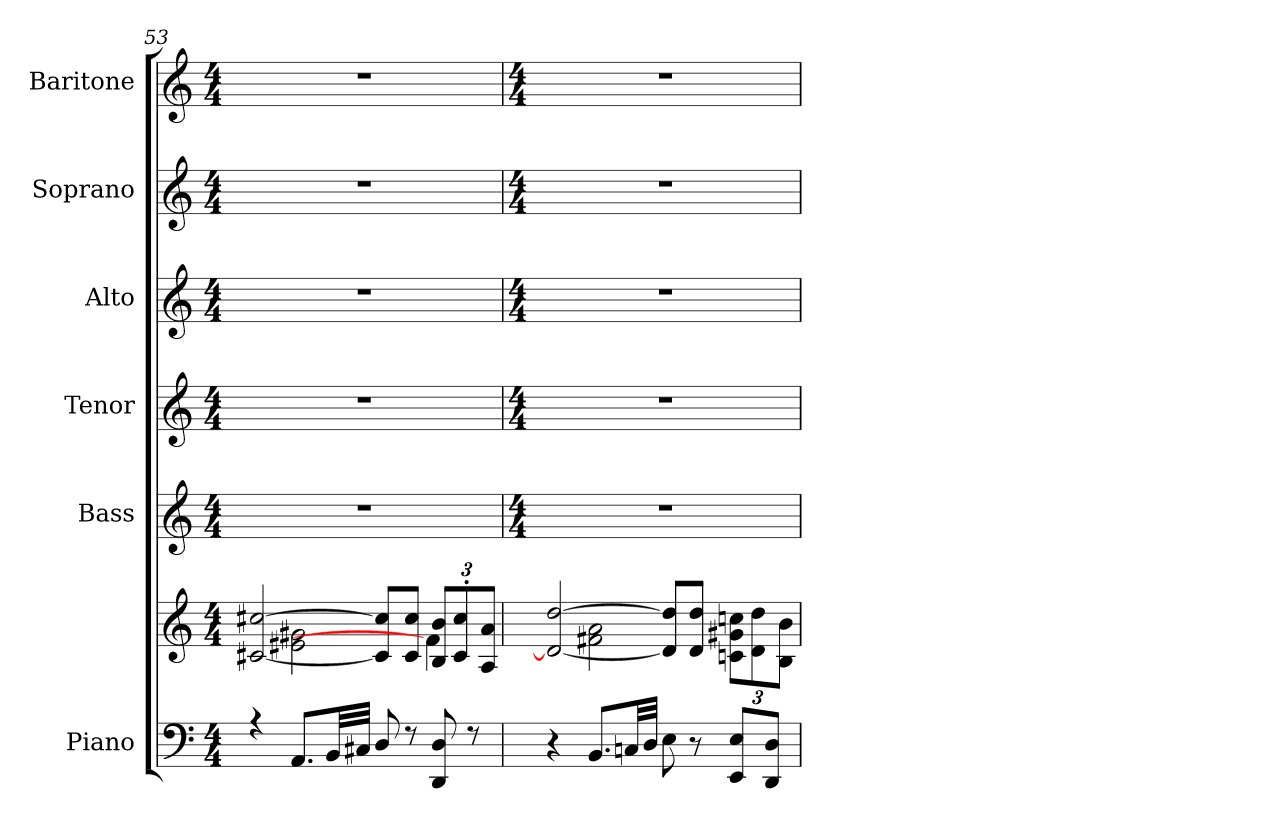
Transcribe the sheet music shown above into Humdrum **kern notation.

**kern	**kern	**kern	**kern	**kern	**kern	**kern
*part6	*part6	*part5	*part4	*part3	*part2	*part1
*staff7	*staff6	*staff5	*staff4	*staff3	*staff2	*staff1
*I"Piano	*	*I"Bass	*I"Tenor	*I"Alto	*I"Soprano	*I"Baritone
*	*	*I'B	*I'T	*I'A	*I'S	*
!!LO:PB:g=z
*clefF4	*clefG2	*clefG2	*clefG2	*clefG2	*clefG2	*clefG2
*k[]	*k[]	*k[]	*k[]	*k[]	*k[]	*k[]
*M4/4	*M4/4	*M4/4	*M4/4	*M4/4	*M4/4	*M4/4
=53	=53	=53	=53	=53	=53	=53
*^	*^	*	*	*	*	*
4r	1ryy	[2c#X/ [2cc#X/	4ryy	1r	1r	1r	1r	1r
8.AA/L	.	.	2e#X\ 2g#X\	.	.	.	.	.
32BB/LL	.	.	.	.	.	.	.	.
32C#X/JJJ	.	.	.	.	.	.	.	.
8D/	.	8c#/] 8cc#/]L	.	.	.	.	.	.
8r	.	8c#/ 8cc#/J	.	.	.	.	.	.
*	*	*Xbrackettup	*	*	*	*	*	*
8DD/ 8D/	.	12B/ 12b/L	4f#\]	.	.	.	.	.
.	.	12c#/' 12cc#/'	.	.	.	.	.	.
8r	.	.	.	.	.	.	.	.
.	.	12A/ 12a/J	.	.	.	.	.	.
*v	*v	*	*	*	*	*	*	*
!!LO:LB:g=z
=54	=54	=54	=54	=54	=54	=54	=54
*	*	*	*M4/4	*M4/4	*M4/4	*M4/4	*M4/4
4r	2d/_ [2dd/	4ryy	1r	1r	1r	1r	1r
8.BB/L	.	2f#X\ 2a\	.	.	.	.	.
32Cni/LL	.	.	.	.	.	.	.
32D/JJJ	.	.	.	.	.	.	.
8E\	8d/] 8dd/]L	.	.	.	.	.	.
8r	8d/ 8dd/J	.	.	.	.	.	.
8EE/ 8E/L	8ryy	12cni\ 12g#X\ 12ccni\L	.	.	.	.	.
.	.	12d\ 12dd\	.	.	.	.	.
8DD/ 8D/J	8ryy	.	.	.	.	.	.
.	.	12B\ 12b\J	.	.	.	.	.
*	*v	*v	*	*	*	*	*
=	=	=	=	=	=	=
*-	*-	*-	*-	*-	*-	*-
